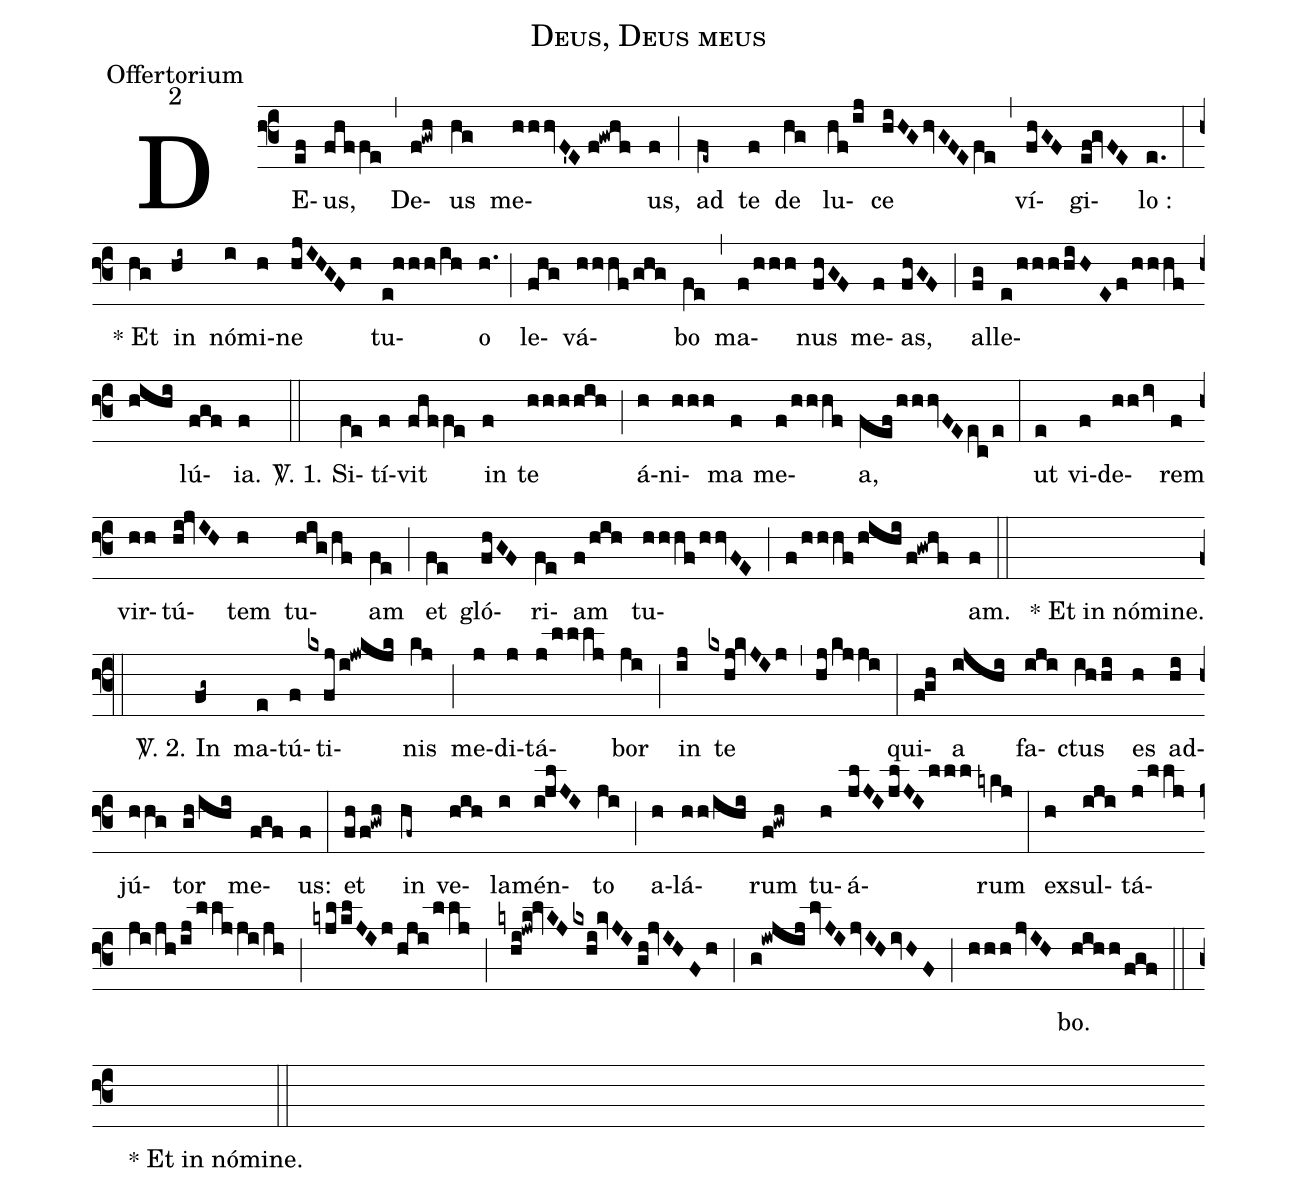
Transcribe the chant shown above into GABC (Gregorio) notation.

name:Deus, Deus meus;
office-part:Offertorium;
mode:2;
%%
(f3) DE(ef)us,(fhffe) (,) De(f!gwh)us(hg) me(hhhvF'E//f!gwhf)us,(f) (;) ad(fe~) te(f) de(hg) lu(hf/ij)ce(hiHGhvGFEfe) (,) ví(fhGF)gi(ef!gvFE)lo :(e.) (:) * Et(hg) in(hi~) nó(i)mi(h)ne(hjIHGFh) tu(e!hhh/ih)o(h.) (;) le(fhg)vá(hhhf/ghg)bo(fe) (,) ma(f/hhh)nus(fhGF) me(f)as,(fhGF) (;) al(fg)le(e/hhhhiH//Ef/hhhf/hihi)lú(fgf){ia}.(f) (::)
<sp>V/</sp>. 1. Si(fe)tí(f)vit(fhffe) in(f) te(hhhhih) (;) á(h)ni(hhh)ma(f) me(f/hhhf)a,(fef/hhhvFEec/e) (:) ut(e) vi(f)de(hh/iv)rem(f) vir(hh)tú(hi!jvIH)tem(h) tu(hig/hf)am(fe) (;) et(fe) gló(fhGF)ri(fe)am(f/hih) tu(hhhf/hhvFE)(;)(f/hhhf/hihi/f!gwhf)am.(f) (::) ()* Et in nómine.() (::)
<sp>V/</sp>. 2. In(fg~) ma(e)tú(f)ti(kxfj/i!jwkjk)nis(kj) (;) me(j)di(j)tá(j/lllj)bor(ji) (;) in(ij) te(kxhj!kvJIj) (,) (hj/kjji) (:) qui(fgh)a(ijhi) fa(iji)ctus(ihhi) es(h) ad(hi)jú(hhg)tor(gh/ihi) me(fgf)us:(f) (:) et(fh/f!gwh) in(hf~) ve(hih)la(i)mén(ijlJI)to(ji) (;) a(h)lá(hh/ihi)rum(f!gwh) tu(h)á(jlJIjlJIlll)rum(kykj) (:) ex(h)sul(iji)tá(j/lljji/jh/ij/lljji/jh)(;)(kyjl/klJIj/hji/llj)(;)(kyhi!jwk!lvKJ/kx/[-0.5]hi!kvJIgh!jvIHFh)(;)(g!iwjij/lvJIjvIHivHF)(;)(hhh/jvIH)bo.(hihh/fgf) (::) ()* Et in nómine.() (::)
